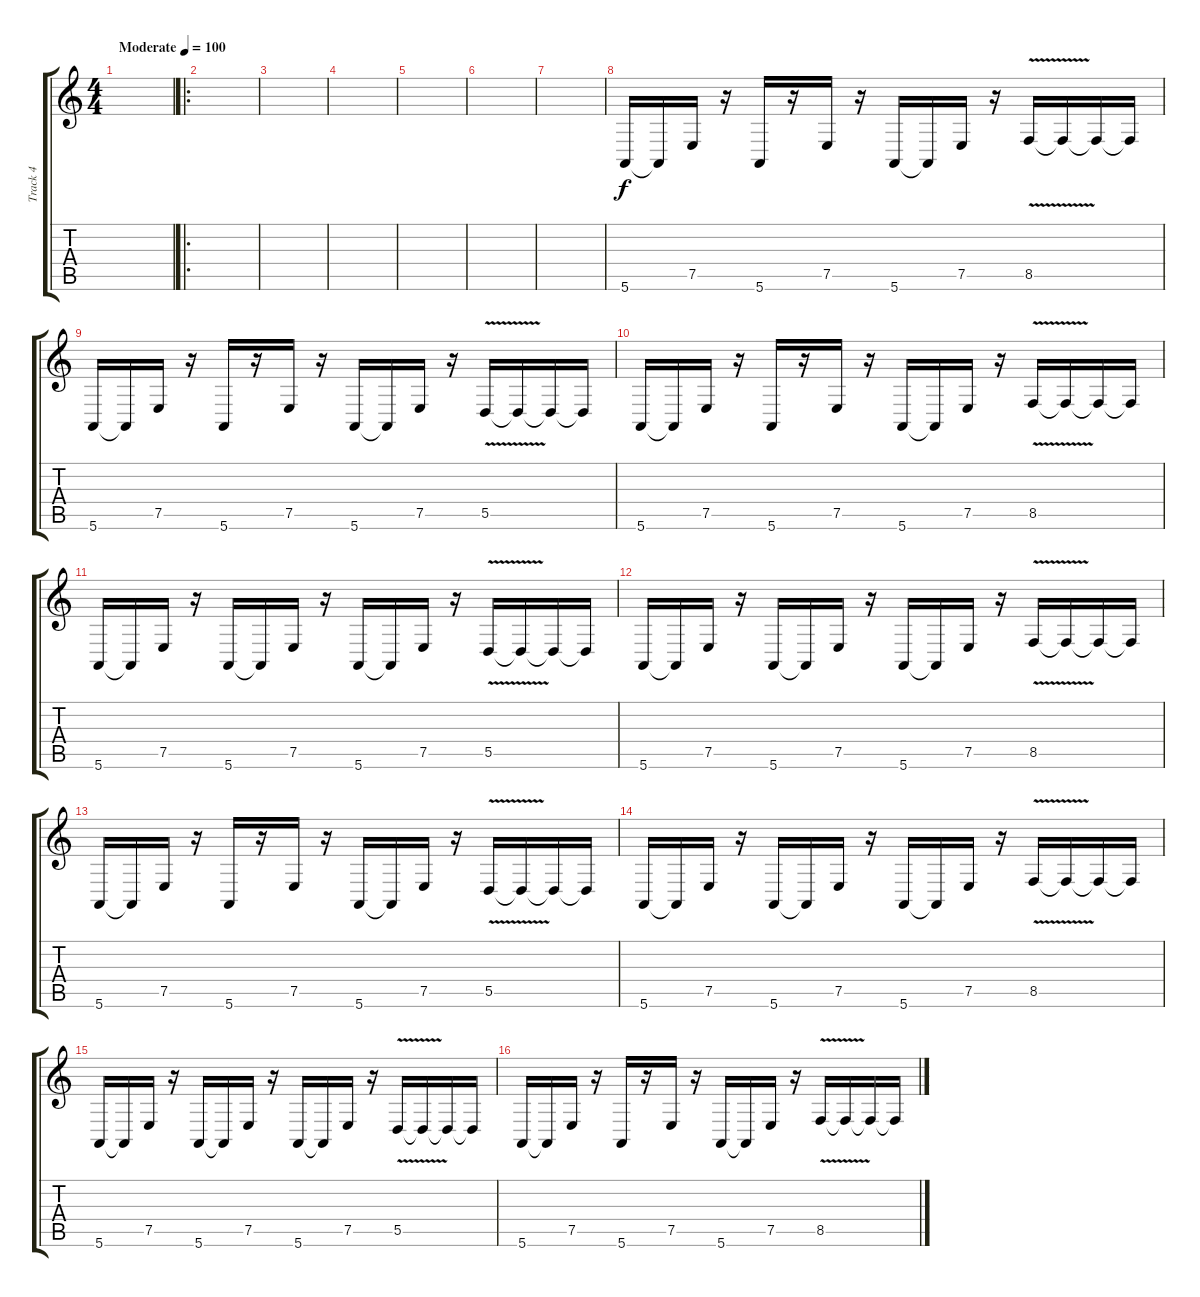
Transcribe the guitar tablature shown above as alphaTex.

\track ("Track 4" "Track 4") {instrument lead5charang}
\staff {score tabs}
\tuning (E4 B3 G3 D3 A2 E2) {hide}
\ts (4 4)
\tempo (100 "Moderate")
\clef g2
\ks c
|
\ro
|
|
|
|
|
|
5.6.16 5.6{t}.16 7.5.16 r.16 5.6.16 r.16 7.5.16 r.16 5.6.16 5.6{t}.16 7.5.16 r.16 8.5{v}.16 8.5{t}.16 8.5{t}.16 8.5{t}.16 |
5.6.16 5.6{t}.16 7.5.16 r.16 5.6.16 r.16 7.5.16 r.16 5.6.16 5.6{t}.16 7.5.16 r.16 5.5{v}.16 5.5{t}.16 5.5{t}.16 5.5{t}.16 |
5.6.16 5.6{t}.16 7.5.16 r.16 5.6.16 r.16 7.5.16 r.16 5.6.16 5.6{t}.16 7.5.16 r.16 8.5{v}.16 8.5{t}.16 8.5{t}.16 8.5{t}.16 |
5.6.16 5.6{t}.16 7.5.16 r.16 5.6.16 5.6{t}.16 7.5.16 r.16 5.6.16 5.6{t}.16 7.5.16 r.16 5.5{v}.16 5.5{t}.16 5.5{t}.16 5.5{t}.16 |
5.6.16 5.6{t}.16 7.5.16 r.16 5.6.16 5.6{t}.16 7.5.16 r.16 5.6.16 5.6{t}.16 7.5.16 r.16 8.5{v}.16 8.5{t}.16 8.5{t}.16 8.5{t}.16 |
5.6.16 5.6{t}.16 7.5.16 r.16 5.6.16 r.16 7.5.16 r.16 5.6.16 5.6{t}.16 7.5.16 r.16 5.5{v}.16 5.5{t}.16 5.5{t}.16 5.5{t}.16 |
5.6.16 5.6{t}.16 7.5.16 r.16 5.6.16 5.6{t}.16 7.5.16 r.16 5.6.16 5.6{t}.16 7.5.16 r.16 8.5{v}.16 8.5{t}.16 8.5{t}.16 8.5{t}.16 |
5.6.16 5.6{t}.16 7.5.16 r.16 5.6.16 5.6{t}.16 7.5.16 r.16 5.6.16 5.6{t}.16 7.5.16 r.16 5.5{v}.16 5.5{t}.16 5.5{t}.16 5.5{t}.16 |
5.6.16 5.6{t}.16 7.5.16 r.16 5.6.16 r.16 7.5.16 r.16 5.6.16 5.6{t}.16 7.5.16 r.16 8.5{v}.16 8.5{t}.16 8.5{t}.16 8.5{t}.16
